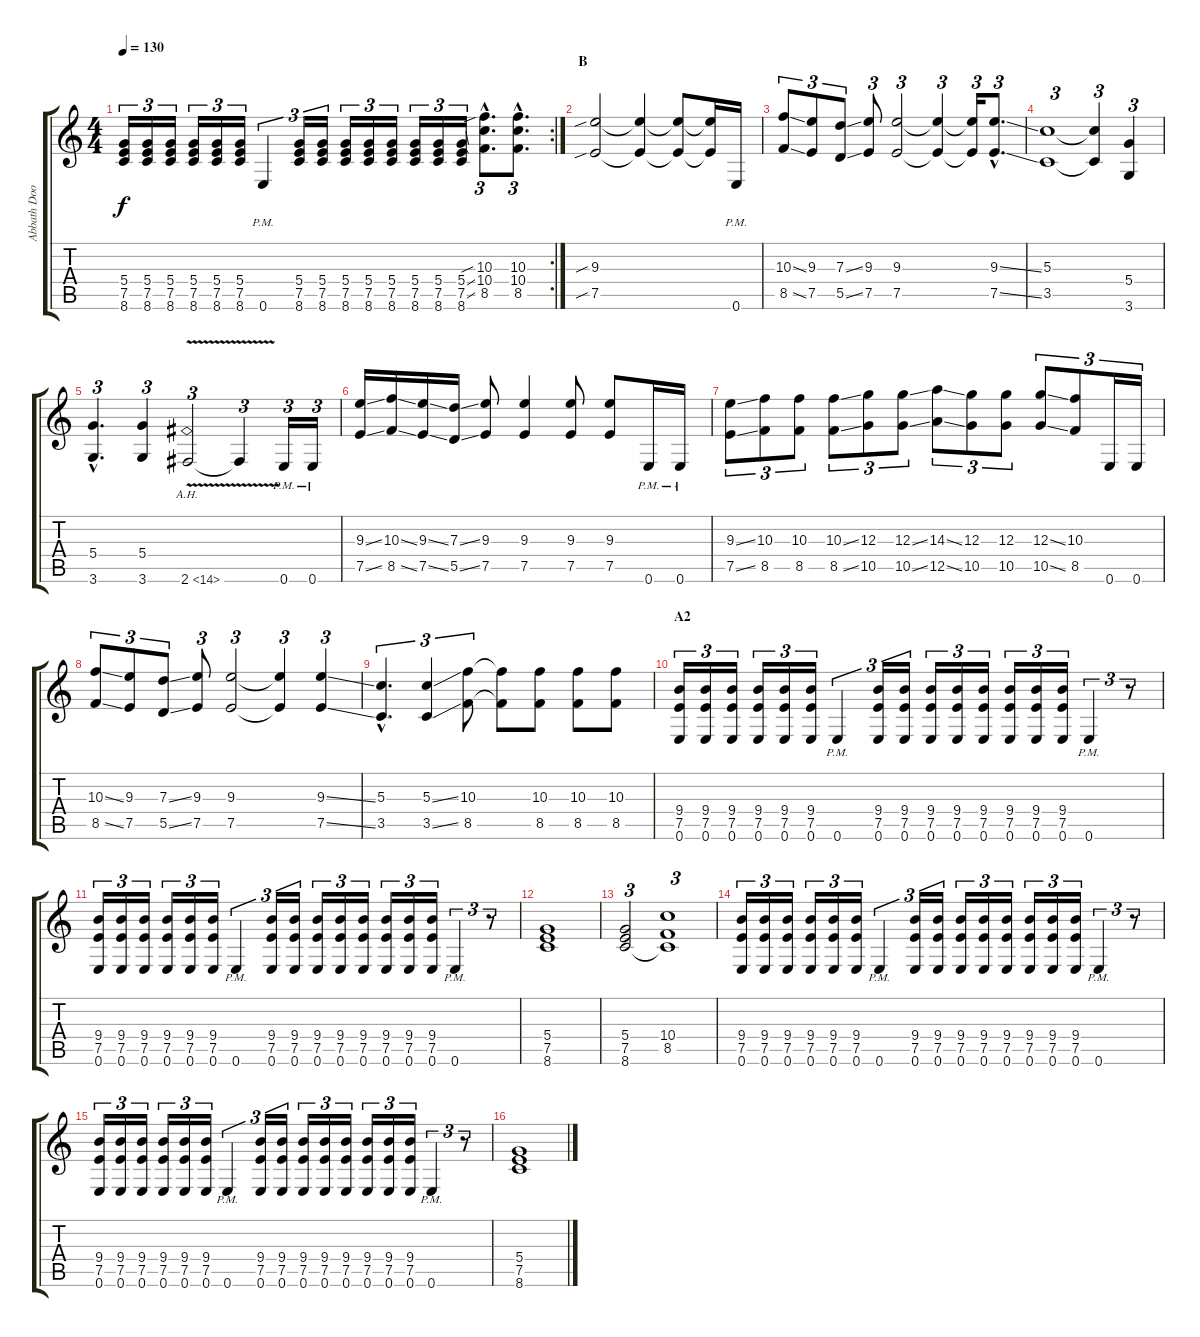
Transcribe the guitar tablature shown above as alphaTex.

\track ("Abbath Doom Occulta (Guitar)" "Abbath Doo") {instrument distortionguitar}
\staff {score tabs}
\tuning (E4 B3 G3 D3 A2 E2) {hide}
\rc 2
\ts (4 4)
\tempo 130
\clef g2
\ks c
(5.4 7.5 8.6).16{tu (3 2) dy f} (5.4 7.5 8.6).16{tu (3 2)} (5.4 7.5 8.6).16{tu (3 2)} (5.4 7.5 8.6).16{tu (3 2)} (5.4 7.5 8.6).16{tu (3 2)} (5.4 7.5 8.6).16{tu (3 2)} 0.6{pm}.4{tu (3 2)} (5.4 7.5 8.6).16{tu (3 2)} (5.4 7.5 8.6).16{tu (3 2)} (5.4 7.5 8.6).16{tu (3 2)} (5.4 7.5 8.6).16{tu (3 2)} (5.4 7.5 8.6).16{tu (3 2)} (5.4 7.5 8.6).16{tu (3 2)} (5.4 7.5 8.6).16{tu (3 2)} (5.4{ss} 7.5{ss} 8.6).16{tu (3 2)} (10.3{sib hac} 10.4{hac} 8.5{hac}).8{d tu (3 2)} (10.3{hac} 10.4{hac} 8.5{hac}).8{d tu (3 2)} |
\section ("" "B")
(9.3{sib} 7.5{sib}).2 (9.3{t} 7.5{t}).4 (9.3{t} 7.5{t}).8 (9.3{t} 7.5{t}).16 0.6{pm}.16 |
(10.3{ss} 8.5{ss}).8{tu (3 2)} (9.3 7.5).8{tu (3 2)} (7.3{ss} 5.5{ss}).8{tu (3 2)} (9.3 7.5).8{tu (3 2)} (9.3 7.5).2{tu (3 2)} (9.3{t} 7.5{t}).4{tu (3 2)} (9.3{t} 7.5{t}).16{tu (3 2)} (9.3{ss hac} 7.5{ss hac}).8{d tu (3 2)} |
(5.3 3.5).1{tu (3 2)} (5.3{t} 3.5{t}).4{tu (3 2)} (5.4 3.6).4{tu (3 2)} |
(5.4{hac} 3.6{hac}).4{d tu (3 2)} (5.4 3.6).4{tu (3 2)} 2.6{ah 12 v}.2{tu (3 2) instrument guitarharmonics} 2.6{t}.4{tu (3 2)} 0.6{pm}.16{tu (3 2) instrument distortionguitar} 0.6{pm}.16{tu (3 2)} |
(9.3{ss} 7.5{ss}).16 (10.3{ss} 8.5{ss}).16 (9.3{ss} 7.5{ss}).16 (7.3{ss} 5.5{ss}).16 (9.3 7.5).8 (9.3 7.5).4 (9.3 7.5).8 (9.3 7.5).8 0.6{pm}.16 0.6{pm}.16 |
(9.3{ss} 7.5{ss}).8{tu (3 2)} (10.3 8.5).8{tu (3 2)} (10.3 8.5).8{tu (3 2)} (10.3{ss} 8.5{ss}).8{tu (3 2)} (12.3 10.5).8{tu (3 2)} (12.3{ss} 10.5{ss}).8{tu (3 2)} (14.3{ss} 12.5{ss}).8{tu (3 2)} (12.3 10.5).8{tu (3 2)} (12.3 10.5).8{tu (3 2)} (12.3{ss} 10.5{ss}).8{tu (3 2)} (10.3 8.5).8{tu (3 2)} 0.6.16{tu (3 2)} 0.6.16{tu (3 2)} |
(10.3{ss} 8.5{ss}).8{tu (3 2)} (9.3 7.5).8{tu (3 2)} (7.3{ss} 5.5{ss}).8{tu (3 2)} (9.3 7.5).8{tu (3 2)} (9.3 7.5).2{tu (3 2)} (9.3{t} 7.5{t}).4{tu (3 2)} (9.3{ss} 7.5{ss}).4{tu (3 2)} |
(5.3{hac} 3.5{hac}).4{d tu (3 2)} (5.3{ss} 3.5{ss}).4{tu (3 2)} (10.3 8.5).8{tu (3 2)} (10.3{t} 8.5{t}).8 (10.3 8.5).8 (10.3 8.5).8 (10.3 8.5).8 |
\section ("" "A2")
(9.4 7.5 0.6).16{tu (3 2)} (9.4 7.5 0.6).16{tu (3 2)} (9.4 7.5 0.6).16{tu (3 2)} (9.4 7.5 0.6).16{tu (3 2)} (9.4 7.5 0.6).16{tu (3 2)} (9.4 7.5 0.6).16{tu (3 2)} 0.6{pm}.4{tu (3 2)} (9.4 7.5 0.6).16{tu (3 2)} (9.4 7.5 0.6).16{tu (3 2)} (9.4 7.5 0.6).16{tu (3 2)} (9.4 7.5 0.6).16{tu (3 2)} (9.4 7.5 0.6).16{tu (3 2)} (9.4 7.5 0.6).16{tu (3 2)} (9.4 7.5 0.6).16{tu (3 2)} (9.4 7.5 0.6).16{tu (3 2)} 0.6{pm}.4{tu (3 2)} r.8{tu (3 2)} |
(9.4 7.5 0.6).16{tu (3 2)} (9.4 7.5 0.6).16{tu (3 2)} (9.4 7.5 0.6).16{tu (3 2)} (9.4 7.5 0.6).16{tu (3 2)} (9.4 7.5 0.6).16{tu (3 2)} (9.4 7.5 0.6).16{tu (3 2)} 0.6{pm}.4{tu (3 2)} (9.4 7.5 0.6).16{tu (3 2)} (9.4 7.5 0.6).16{tu (3 2)} (9.4 7.5 0.6).16{tu (3 2)} (9.4 7.5 0.6).16{tu (3 2)} (9.4 7.5 0.6).16{tu (3 2)} (9.4 7.5 0.6).16{tu (3 2)} (9.4 7.5 0.6).16{tu (3 2)} (9.4 7.5 0.6).16{tu (3 2)} 0.6{pm}.4{tu (3 2)} r.8{tu (3 2)} |
(5.4 7.5 8.6).1 |
(5.4 7.5 8.6).2{tu (3 2)} (10.4 8.5 8.6{t}).1{tu (3 2)} |
(9.4 7.5 0.6).16{tu (3 2)} (9.4 7.5 0.6).16{tu (3 2)} (9.4 7.5 0.6).16{tu (3 2)} (9.4 7.5 0.6).16{tu (3 2)} (9.4 7.5 0.6).16{tu (3 2)} (9.4 7.5 0.6).16{tu (3 2)} 0.6{pm}.4{tu (3 2)} (9.4 7.5 0.6).16{tu (3 2)} (9.4 7.5 0.6).16{tu (3 2)} (9.4 7.5 0.6).16{tu (3 2)} (9.4 7.5 0.6).16{tu (3 2)} (9.4 7.5 0.6).16{tu (3 2)} (9.4 7.5 0.6).16{tu (3 2)} (9.4 7.5 0.6).16{tu (3 2)} (9.4 7.5 0.6).16{tu (3 2)} 0.6{pm}.4{tu (3 2)} r.8{tu (3 2)} |
(9.4 7.5 0.6).16{tu (3 2)} (9.4 7.5 0.6).16{tu (3 2)} (9.4 7.5 0.6).16{tu (3 2)} (9.4 7.5 0.6).16{tu (3 2)} (9.4 7.5 0.6).16{tu (3 2)} (9.4 7.5 0.6).16{tu (3 2)} 0.6{pm}.4{tu (3 2)} (9.4 7.5 0.6).16{tu (3 2)} (9.4 7.5 0.6).16{tu (3 2)} (9.4 7.5 0.6).16{tu (3 2)} (9.4 7.5 0.6).16{tu (3 2)} (9.4 7.5 0.6).16{tu (3 2)} (9.4 7.5 0.6).16{tu (3 2)} (9.4 7.5 0.6).16{tu (3 2)} (9.4 7.5 0.6).16{tu (3 2)} 0.6{pm}.4{tu (3 2)} r.8{tu (3 2)} |
(5.4 7.5 8.6).1
